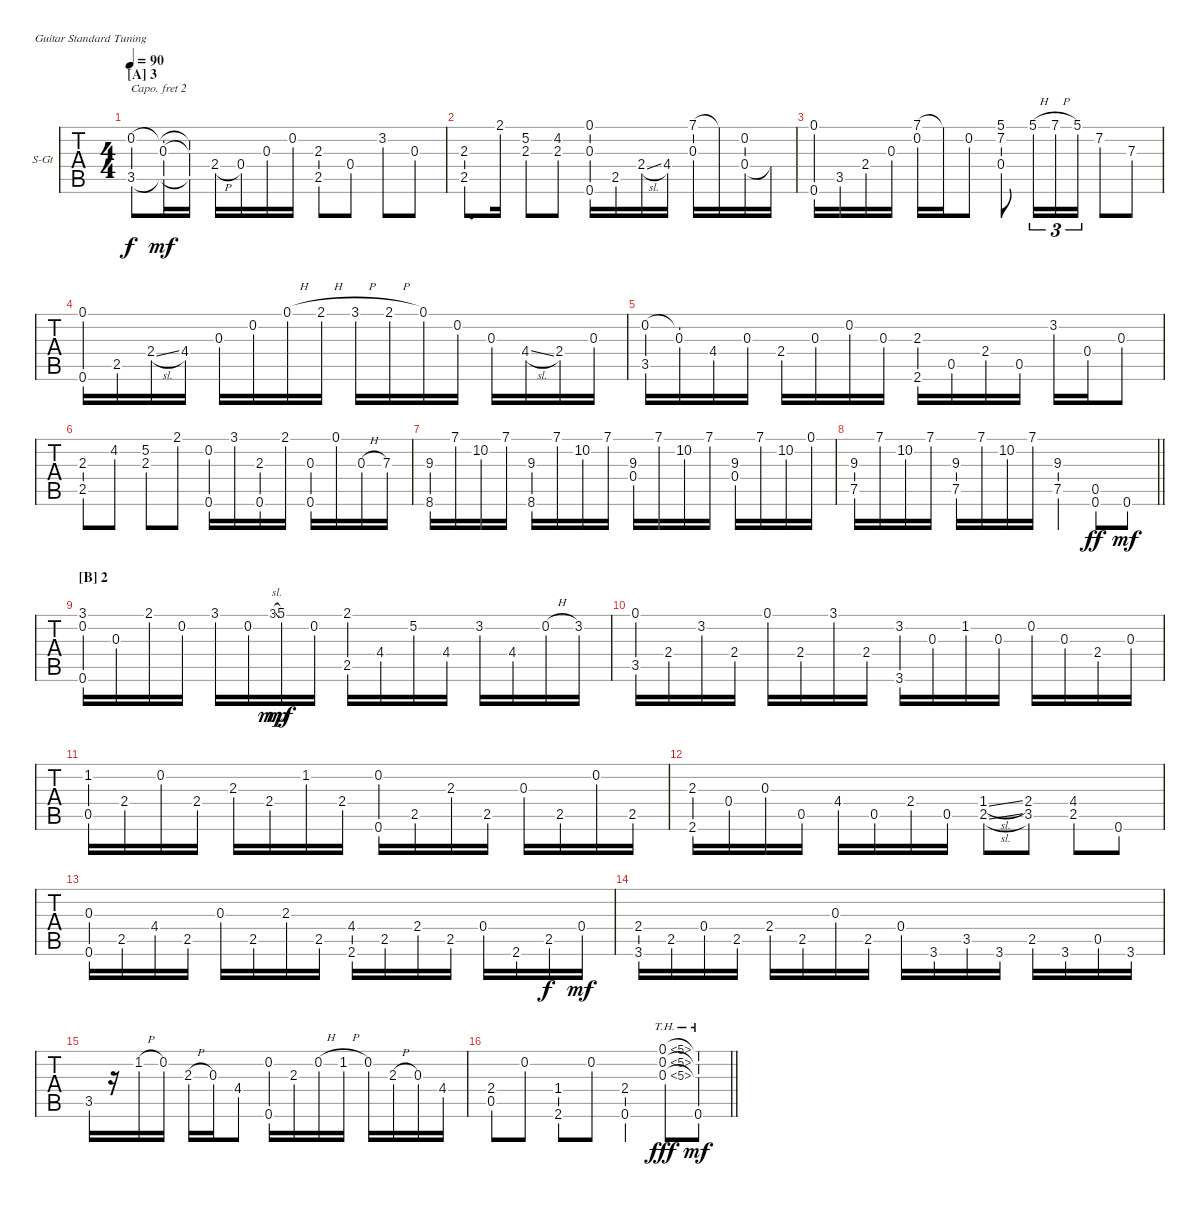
\bracketExtendMode groupsimilarinstruments
\firstSystemTrackNameOrientation horizontal
\otherSystemsTrackNameOrientation horizontal
\chordDiagramsInScore
\track ("Guitar" "S-Gt") {instrument acousticguitarsteel}
\staff {tabs}
\capo 2
\tuning (E4 B3 G3 D3 A2 E2)
\ts (4 4)
\section ("A" "3")
\tempo 90
\clef g2
\ks c
(0.2 3.5).8{dy f} (0.2{t} 3.5{t} 0.3).16{dy mf} (3.5{t} 0.2{t} 0.3{t}).16 2.4{h}.16 0.4.16 0.3.16 0.2.16 (2.3 2.5).8 0.4.8 3.2.8 0.3.8 |
(2.3 2.5).8{d} 2.1.16 (5.2 2.3).8 (4.2 2.3).8 (0.1 0.3 0.6).16 2.5.16 2.4{sl}.16 4.4.16 (7.1 0.3).16 7.1{t}.16 (0.2 0.4).16 0.4{t}.16 |
(0.6 0.1).16 3.5.16 2.4.16 0.3.16 (0.2 7.1).16 7.1{t}.16 0.2.8 (5.1 7.2 0.4).8 5.1{h}.16{tu (3 2)} 7.1{h}.16{tu (3 2)} 5.1.16{tu (3 2)} 7.2.8 7.3.8 |
(0.1 0.6).16 2.5.16 2.4{sl}.16 4.4.16 0.3.16 0.2.16 0.1{h}.16 2.1{h}.16 3.1{h}.16 2.1{h}.16 0.1.16 0.2.16 0.3.16 4.4{sl}.16 2.4.16 0.3.16 |
(0.2 3.5).16 (0.3 0.2{t}).16 4.4.16 0.3.16 2.4.16 0.3.16 0.2.16 0.3.16 (2.6 2.3).16 0.5.16 2.4.16 0.5.16 3.2.16 0.4.16 0.3.8 |
(2.3 2.5).8 4.2.8 (5.2 2.3).8 2.1.8 (0.2 0.6).16 3.1.16 (2.3 0.6).16 2.1.16 (0.3 0.6).16 0.1.16 0.3{h}.16 7.3.16 |
(9.3 8.6).16 7.1.16 10.2.16 7.1.16 (9.3 8.6).16 7.1.16 10.2.16 7.1.16 (9.3 0.4).16 7.1.16 10.2.16 7.1.16 (9.3 0.4).16 7.1.16 10.2.16 0.1.16 |
\barLineRight lightlight
(9.3 7.5).16 7.1.16 10.2.16 7.1.16 (9.3 7.5).16 7.1.16 10.2.16 7.1.16 (9.3 7.5).4 (0.6 0.5).8{dy ff} 0.6.8{dy mf} |
\section ("B" "2")
\scale
0.538107 (3.1 0.6 0.2).16 0.3.16 2.1.16 0.2.16 3.1.16 0.2.16 3.1{sl}.8{gr dy mp} 5.1.16{dy mf} 0.2.16 (2.1 2.5).16 4.4.16 5.2.16 4.4.16 3.2.16 4.4.16 0.2{h}.16 3.2.16 |
\scale
0.461809 (0.1 3.5).16 2.4.16 3.2.16 2.4.16 0.1.16 2.4.16 3.1.16 2.4.16 (3.2 3.6).16 0.3.16 1.2.16 0.3.16 0.2.16 0.3.16 2.4.16 0.3.16 |
\scale
0.504007 (1.2 0.5).16 2.4.16 0.2.16 2.4.16 2.3.16 2.4.16 1.2.16 2.4.16 (0.2 0.6).16 2.5.16 2.3.16 2.5.16 0.3.16 2.5.16 0.2.16 2.5.16 |
\scale
0.49599 (2.3 2.6).16 0.4.16 0.3.16 0.5.16 4.4.16 0.5.16 2.4.16 0.5.16 (1.4{sl} 2.5{sl}).8 (2.4 3.5).8 (4.4 2.5).8 0.6.8 |
\scale
0.559366 (0.3 0.6).16 2.5.16 4.4.16 2.5.16 0.3.16 2.5.16 2.3.16 2.5.16 (4.4 2.6).16 2.5.16 2.4.16 2.5.16 0.4.16 2.6.16 2.5.16{dy f} 0.4.16{dy mf} |
\scale
0.440611 (2.4 3.6).16 2.5.16 0.4.16 2.5.16 2.4.16 2.5.16 0.3.16 2.5.16 0.4.16 3.6.16 3.5.16 3.6.16 2.5.16 3.6.16 0.5.16 3.6.16 |
\scale
0.536144 3.5.16 r.16 1.2{h}.16 0.2.16 2.3{h}.16 0.3.16 4.4.8 (0.2 0.6).16 2.3.16 0.2{h}.16 1.2{h}.16 0.2.16 2.3{h}.16 0.3.16 4.4.16 |
\scale
0.463967
\barLineRight lightlight
(2.4 0.5).8 0.2.8 (1.4 2.6).8 0.2.8 (2.4 0.6).4 (0.1{th 5} 0.2{th 5} 0.3{th 5}).8{dy fff} (0.1{th 5 t} 0.2{th 5 t} 0.3{th 5 t} 0.6).8{dy mf}
